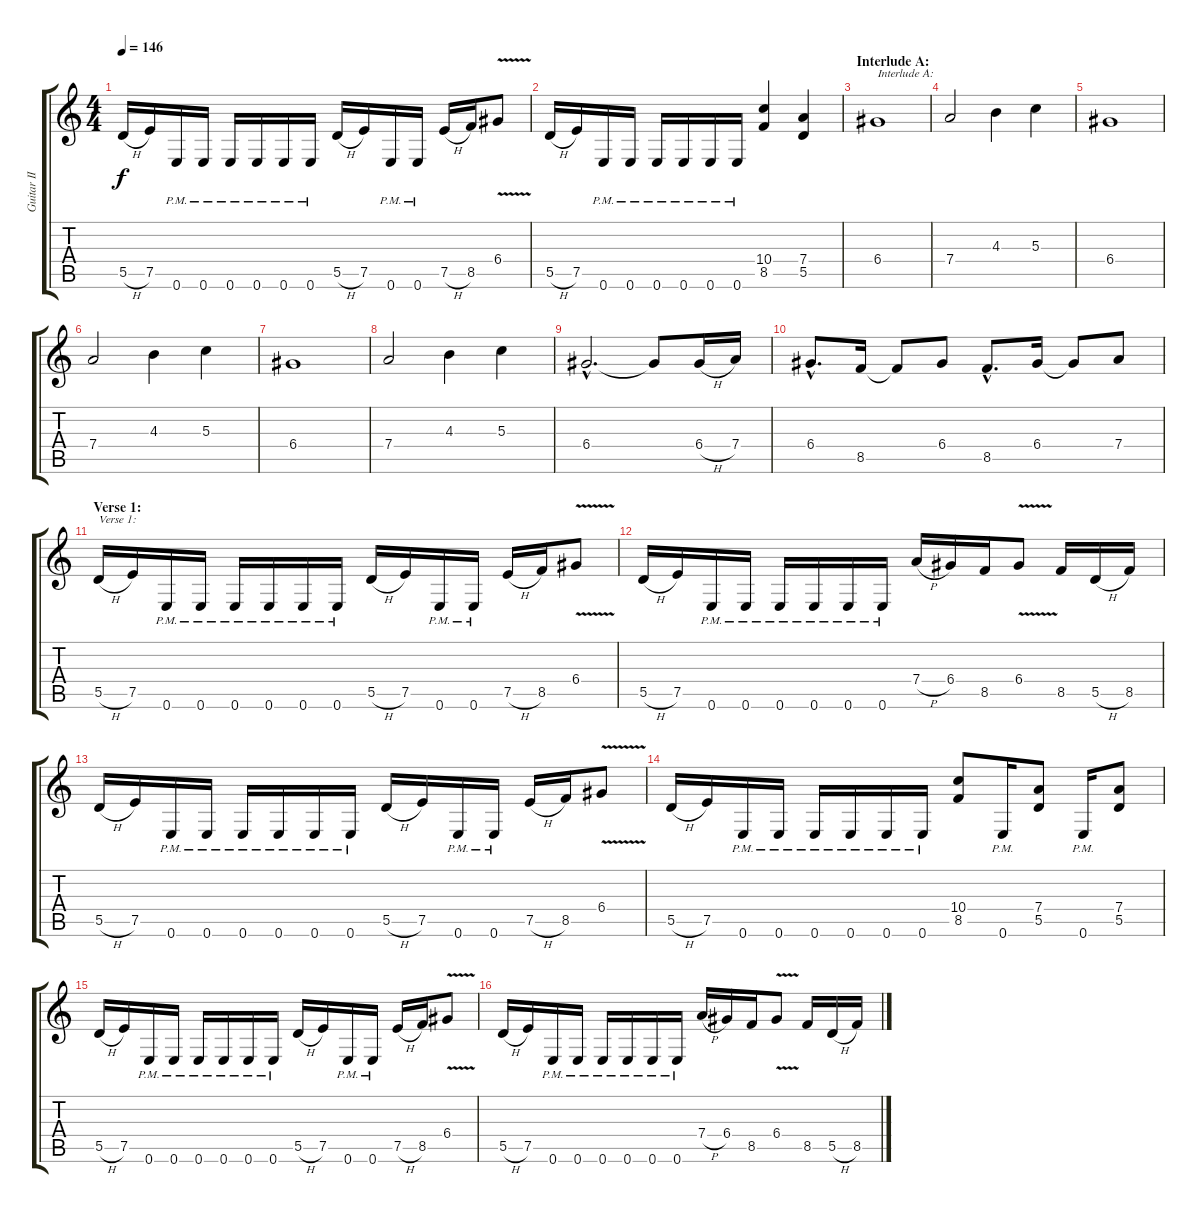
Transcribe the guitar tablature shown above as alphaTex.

\track ("Guitar II" "Guitar II") {instrument distortionguitar}
\staff {score tabs}
\tuning (E4 B3 G3 D3 A2 E2) {hide}
\ts (4 4)
\tempo 146
\clef g2
\ks c
5.5{h}.16{dy f} 7.5.16 0.6{pm}.16 0.6{pm}.16 0.6{pm}.16 0.6{pm}.16 0.6{pm}.16 0.6{pm}.16 5.5{h}.16 7.5.16 0.6{pm}.16 0.6{pm}.16 7.5{h}.16 8.5.16 6.4{v}.8 |
5.5{h}.16 7.5.16 0.6{pm}.16 0.6{pm}.16 0.6{pm}.16 0.6{pm}.16 0.6{pm}.16 0.6{pm}.16 (10.4 8.5).4 (7.4 5.5).4 |
\section ("" "Interlude A:")
6.4.1{txt "Interlude A:"} |
7.4.2 4.3.4 5.3.4 |
6.4.1 |
7.4.2 4.3.4 5.3.4 |
6.4.1 |
7.4.2 4.3.4 5.3.4 |
6.4{hac}.2{d} 6.4{t}.8 6.4{h}.16 7.4.16 |
6.4{hac}.8{d} 8.5.16 8.5{t}.8 6.4.8 8.5{hac}.8{d} 6.4.16 6.4{t}.8 7.4.8 |
\section ("" "Verse 1:")
5.5{h}.16{txt "Verse 1:"} 7.5.16 0.6{pm}.16 0.6{pm}.16 0.6{pm}.16 0.6{pm}.16 0.6{pm}.16 0.6{pm}.16 5.5{h}.16 7.5.16 0.6{pm}.16 0.6{pm}.16 7.5{h}.16 8.5.16 6.4{v}.8 |
5.5{h}.16 7.5.16 0.6{pm}.16 0.6{pm}.16 0.6{pm}.16 0.6{pm}.16 0.6{pm}.16 0.6{pm}.16 7.4{h}.16 6.4.16 8.5.16 6.4{v}.8 8.5.16 5.5{h}.16 8.5.16 |
5.5{h}.16 7.5.16 0.6{pm}.16 0.6{pm}.16 0.6{pm}.16 0.6{pm}.16 0.6{pm}.16 0.6{pm}.16 5.5{h}.16 7.5.16 0.6{pm}.16 0.6{pm}.16 7.5{h}.16 8.5.16 6.4{v}.8 |
5.5{h}.16 7.5.16 0.6{pm}.16 0.6{pm}.16 0.6{pm}.16 0.6{pm}.16 0.6{pm}.16 0.6{pm}.16 (10.4 8.5).8 0.6{pm}.16 (7.4 5.5).8 0.6{pm}.16 (7.4 5.5).8 |
5.5{h}.16 7.5.16 0.6{pm}.16 0.6{pm}.16 0.6{pm}.16 0.6{pm}.16 0.6{pm}.16 0.6{pm}.16 5.5{h}.16 7.5.16 0.6{pm}.16 0.6{pm}.16 7.5{h}.16 8.5.16 6.4{v}.8 |
5.5{h}.16 7.5.16 0.6{pm}.16 0.6{pm}.16 0.6{pm}.16 0.6{pm}.16 0.6{pm}.16 0.6{pm}.16 7.4{h}.16 6.4.16 8.5.16 6.4{v}.8 8.5.16 5.5{h}.16 8.5.16
